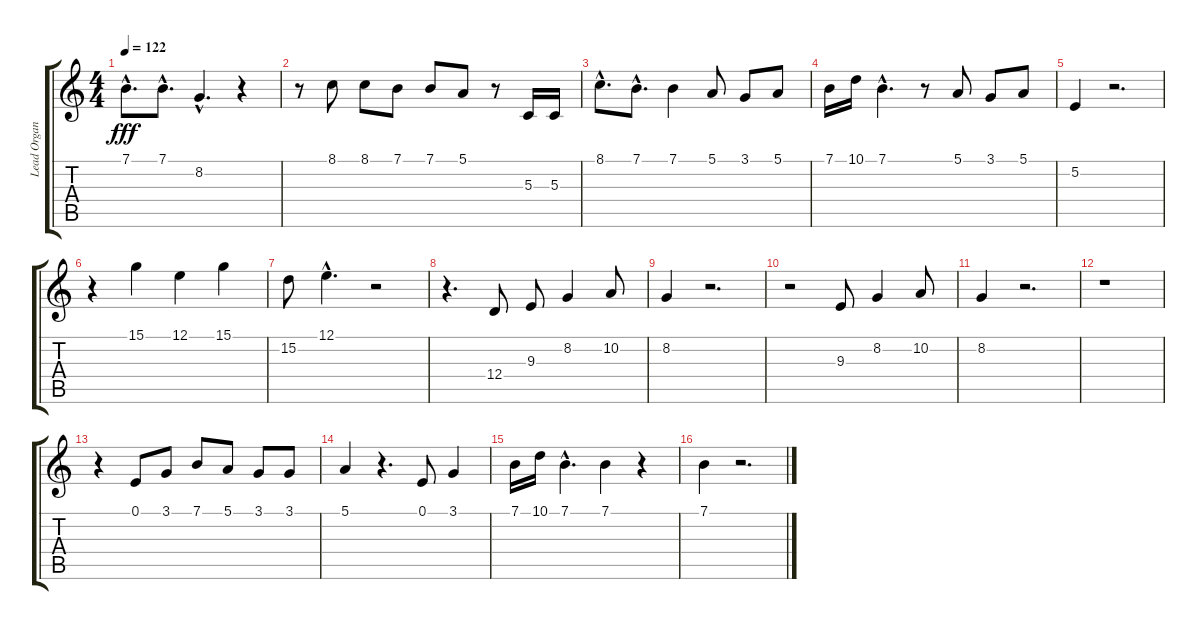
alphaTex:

\track ("Lead Organ 3" "Lead Organ") {instrument rockorgan}
\staff {score tabs}
\tuning (E4 B3 G3 D3 A2 E2) {hide}
\ts (4 4)
\tempo 122
\clef g2
\ks c
7.1{hac}.8{d dy fff} 7.1{hac}.8{d} 8.2{hac}.4{d} r.4 |
r.8 8.1.8 8.1.8 7.1.8 7.1.8 5.1.8 r.8 5.3.16 5.3.16 |
8.1{hac}.8{d} 7.1{hac}.8{d} 7.1.4 5.1.8 3.1.8 5.1.8 |
7.1.16 10.1.16 7.1{hac}.4{d} r.8 5.1.8 3.1.8 5.1.8 |
5.2.4 r.2{d} |
r.4 15.1.4 12.1.4 15.1.4 |
15.2.8 12.1{hac}.4{d} r.2 |
r.4{d} 12.4.8 9.3.8 8.2.4 10.2.8 |
8.2.4 r.2{d} |
r.2 9.3.8 8.2.4 10.2.8 |
8.2.4 r.2{d} |
r.1 |
r.4 0.1.8 3.1.8 7.1.8 5.1.8 3.1.8 3.1.8 |
5.1.4 r.4{d} 0.1.8 3.1.4 |
7.1.16 10.1.16 7.1{hac}.4{d} 7.1.4 r.4 |
7.1.4 r.2{d}
